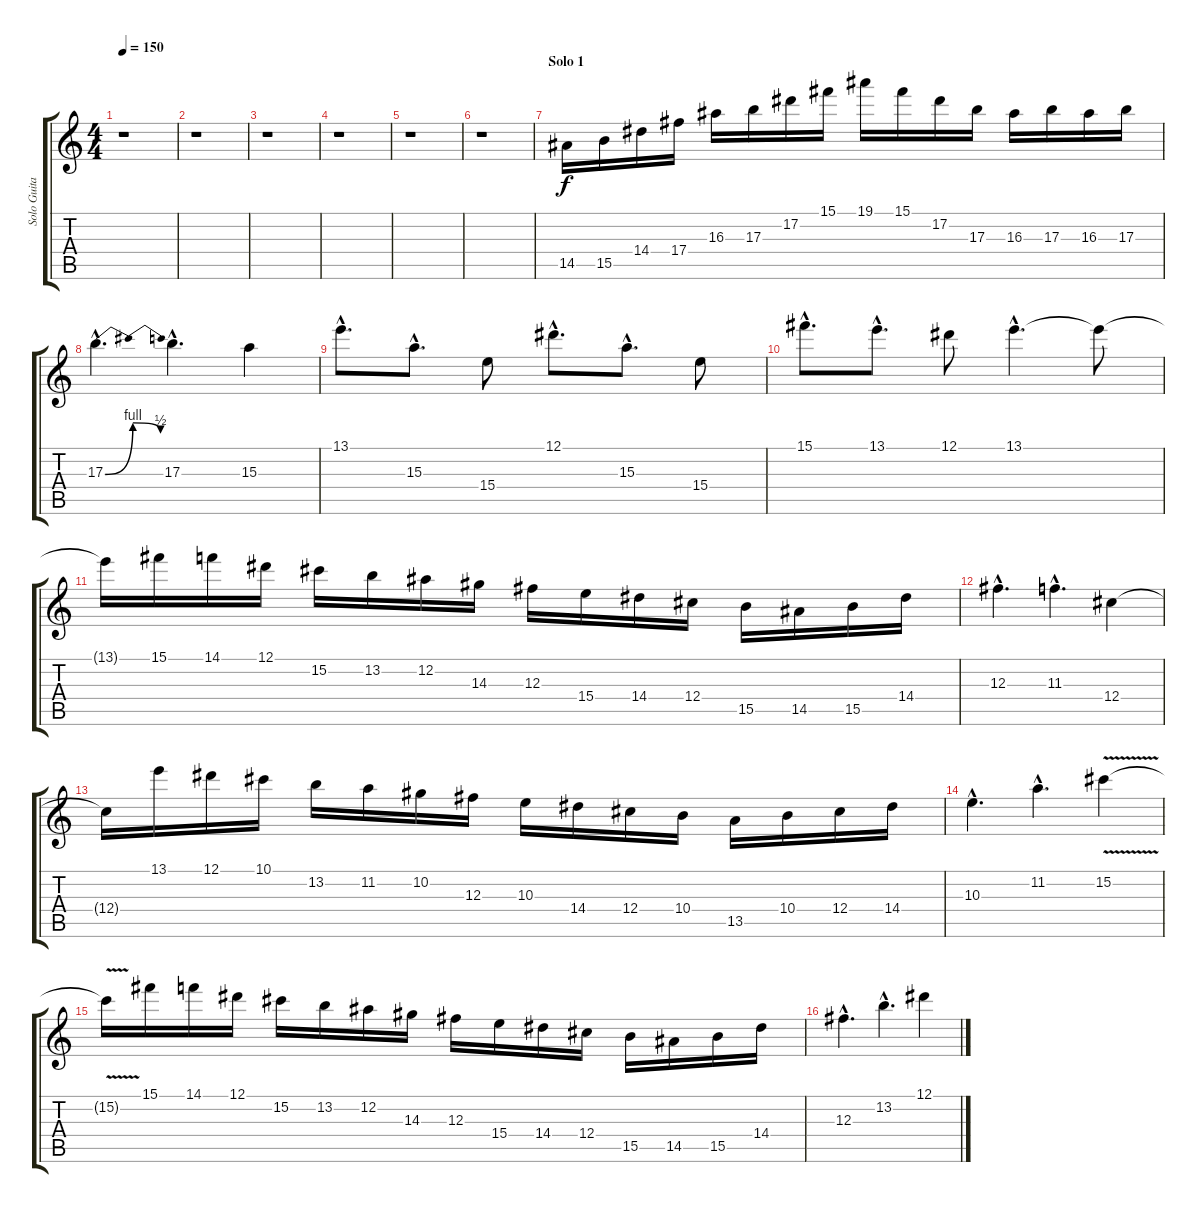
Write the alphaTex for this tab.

\track ("Solo Guitar (Enrik Garcia)" "Solo Guita") {instrument overdrivenguitar}
\staff {score tabs}
\tuning (Eb4 Bb3 Gb3 Db3 Ab2 Eb2) {hide}
\ts (4 4)
\tempo 150
\clef g2
\ks c
r.1{dy f} |
r.1 |
r.1 |
r.1 |
r.1 |
r.1 |
\section ("" "Solo 1")
14.5.16 15.5.16 14.4.16 17.4.16 16.3.16 17.3.16 17.2.16 15.1.16 19.1.16 15.1.16 17.2.16 17.3.16 16.3.16 17.3.16 16.3.16 17.3.16 |
17.3{be (bendrelease 0 0 30 4 30 4 60 2) hac}.4{d} 17.3{hac}.4{d} 15.3.4 |
13.1{hac}.8{d} 15.3{hac}.8{d} 15.4.8 12.1{hac}.8{d} 15.3{hac}.8{d} 15.4.8 |
15.1{hac}.8{d} 13.1{hac}.8{d} 12.1.8 13.1{hac}.4{d} 13.1{t}.8 |
13.1{t}.16 15.1.16 14.1.16 12.1.16 15.2.16 13.2.16 12.2.16 14.3.16 12.3.16 15.4.16 14.4.16 12.4.16 15.5.16 14.5.16 15.5.16 14.4.16 |
12.3{hac}.4{d} 11.3{hac}.4{d} 12.4.4 |
12.4{t}.16 13.1.16 12.1.16 10.1.16 13.2.16 11.2.16 10.2.16 12.3.16 10.3.16 14.4.16 12.4.16 10.4.16 13.5.16 10.4.16 12.4.16 14.4.16 |
10.3{hac}.4{d} 11.2{hac}.4{d} 15.2{v}.4 |
15.2{t}.16 15.1.16 14.1.16 12.1.16 15.2.16 13.2.16 12.2.16 14.3.16 12.3.16 15.4.16 14.4.16 12.4.16 15.5.16 14.5.16 15.5.16 14.4.16 |
12.3{hac}.4{d} 13.2{hac}.4{d} 12.1.4
